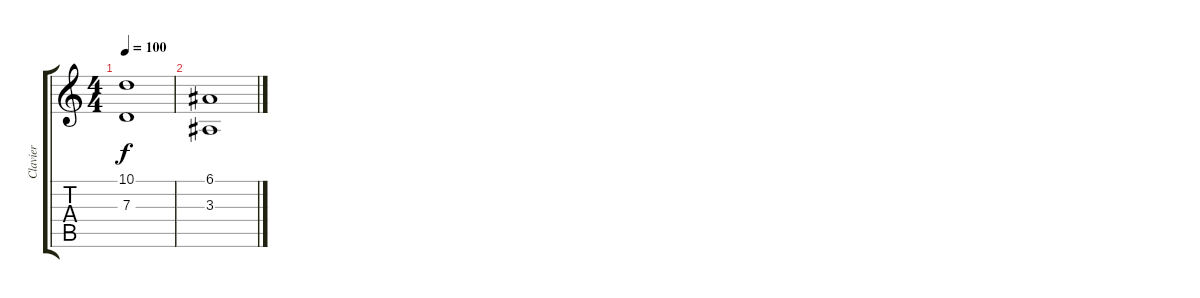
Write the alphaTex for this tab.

\track ("Clavier" "Clavier") {instrument stringensemble1}
\staff {score tabs}
\tuning (E4 B3 G3 D3 A2 D2) {hide}
\ts (4 4)
\tempo 100
\clef g2
\ks c
(10.1 7.3).1{dy f} |
(6.1 3.3).1
